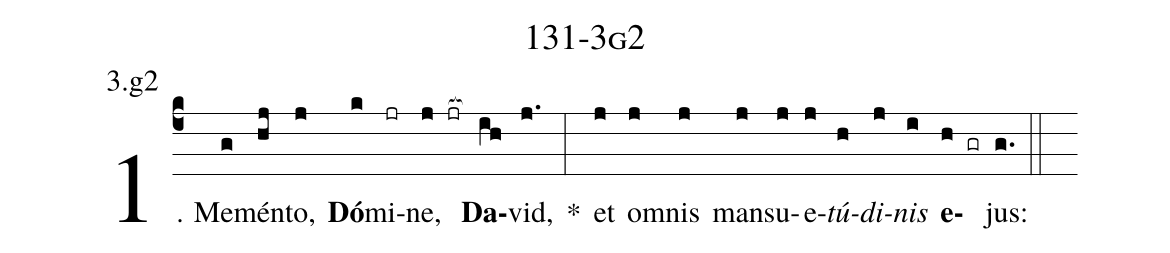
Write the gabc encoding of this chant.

name: 131-3g2;
annotation: 3.g2;
%%
(c4)1. Me(g)mén(hj)to,(j) <b>Dó</b>(k)mi(jr)ne,(j jr[ocb:1{]) <b>Da</b>(ih[ocb:0}])vid,(j.) *(:) et(j) om(j)nis(j) man(j)su(j)e(j)<i>tú</i>(h)<i>di</i>(j)<i>nis</i>(i) <b>e</b>(h gr)jus:(g.) (::)
